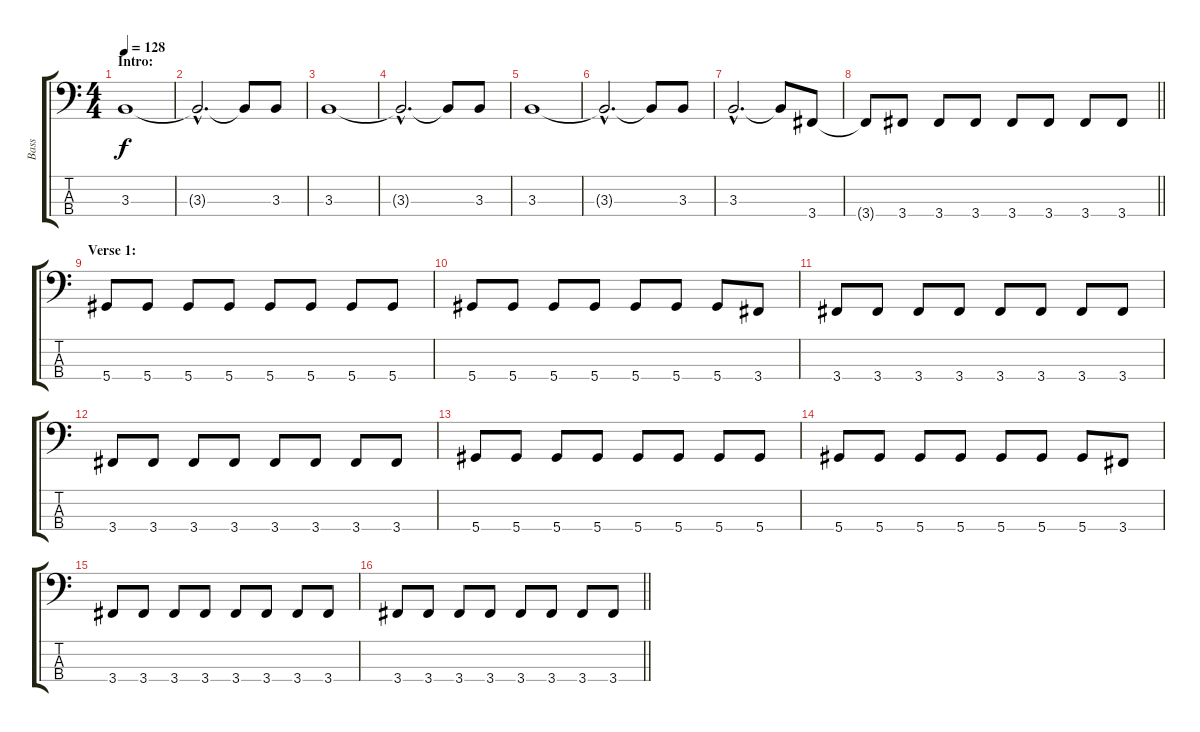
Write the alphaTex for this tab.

\track ("Bass" "Bass") {instrument fretlessbass}
\staff {score tabs}
\tuning (Gb2 Db2 Ab1 Eb1) {hide}
\ts (4 4)
\section ("" "Intro:")
\tempo 128
\clef f4
\ks c
3.3.1{dy f instrument fretlessbass} |
3.3{hac t}.2{d} 3.3{t}.8 3.3.8 |
3.3.1 |
3.3{hac t}.2{d} 3.3{t}.8 3.3.8 |
3.3.1 |
3.3{hac t}.2{d} 3.3{t}.8 3.3.8 |
3.3{hac}.2{d} 3.3{t}.8 3.4.8 |
\barLineRight lightlight
3.4{t}.8 3.4.8 3.4.8 3.4.8 3.4.8 3.4.8 3.4.8 3.4.8 |
\section ("" "Verse 1:")
5.4.8 5.4.8 5.4.8 5.4.8 5.4.8 5.4.8 5.4.8 5.4.8 |
5.4.8 5.4.8 5.4.8 5.4.8 5.4.8 5.4.8 5.4.8 3.4.8 |
3.4.8 3.4.8 3.4.8 3.4.8 3.4.8 3.4.8 3.4.8 3.4.8 |
3.4.8 3.4.8 3.4.8 3.4.8 3.4.8 3.4.8 3.4.8 3.4.8 |
5.4.8 5.4.8 5.4.8 5.4.8 5.4.8 5.4.8 5.4.8 5.4.8 |
5.4.8 5.4.8 5.4.8 5.4.8 5.4.8 5.4.8 5.4.8 3.4.8 |
3.4.8 3.4.8 3.4.8 3.4.8 3.4.8 3.4.8 3.4.8 3.4.8 |
\barLineRight lightlight
3.4.8 3.4.8 3.4.8 3.4.8 3.4.8 3.4.8 3.4.8 3.4.8
